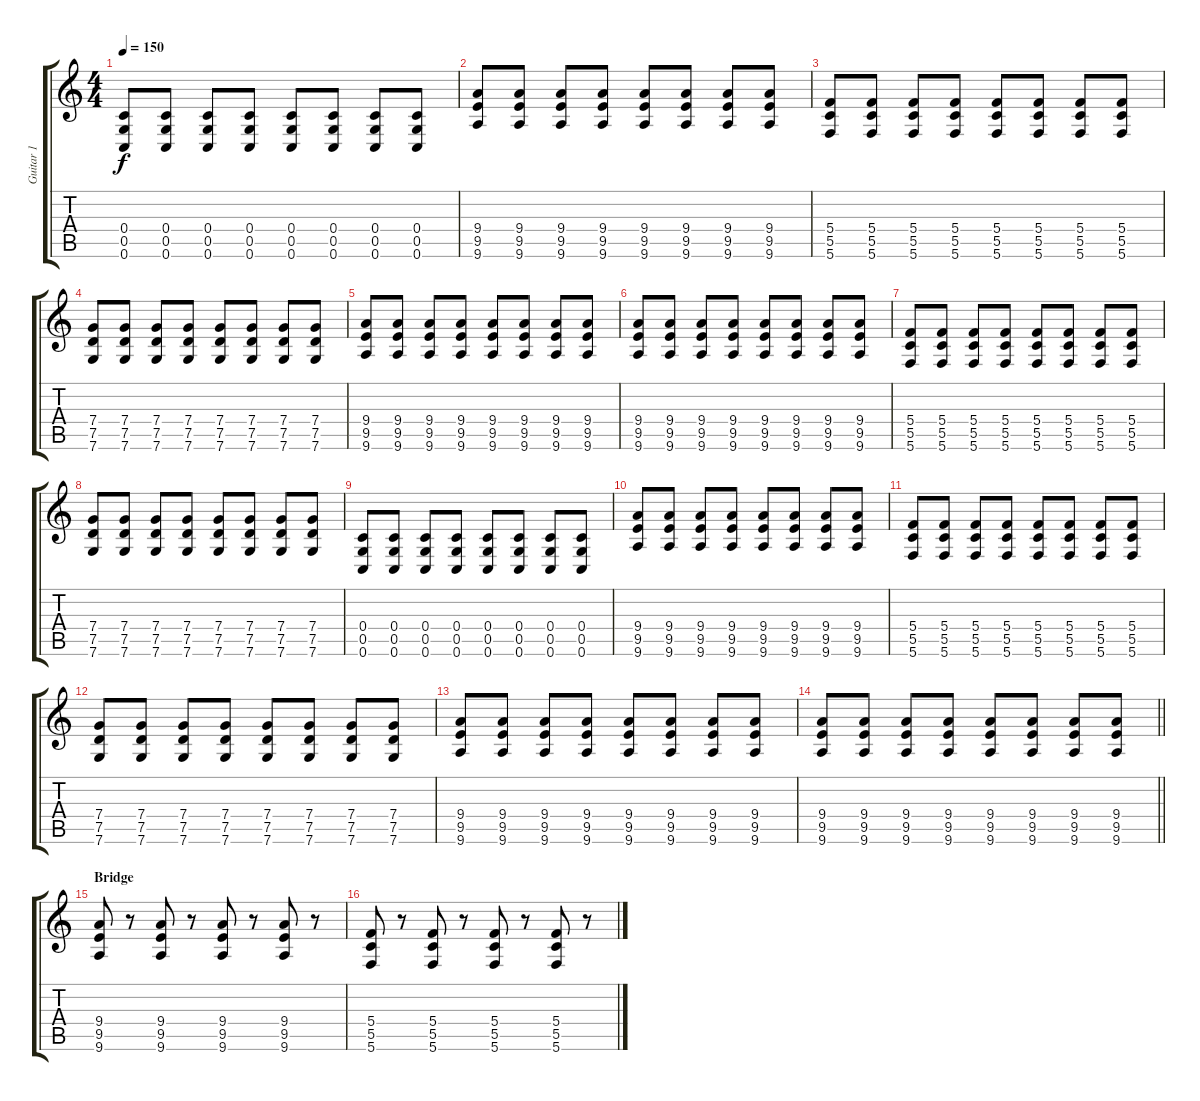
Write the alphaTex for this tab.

\track ("Guitar 1" "Guitar 1") {instrument distortionguitar}
\staff {score tabs}
\tuning (D4 A3 F3 C3 G2 C2) {hide}
\ts (4 4)
\tempo 150
\clef g2
\ks c
(0.4 0.5 0.6).8{dy f} (0.4 0.5 0.6).8 (0.4 0.5 0.6).8 (0.4 0.5 0.6).8 (0.4 0.5 0.6).8 (0.4 0.5 0.6).8 (0.4 0.5 0.6).8 (0.4 0.5 0.6).8 |
(9.4 9.5 9.6).8 (9.4 9.5 9.6).8 (9.4 9.5 9.6).8 (9.4 9.5 9.6).8 (9.4 9.5 9.6).8 (9.4 9.5 9.6).8 (9.4 9.5 9.6).8 (9.4 9.5 9.6).8 |
(5.4 5.5 5.6).8 (5.4 5.5 5.6).8 (5.4 5.5 5.6).8 (5.4 5.5 5.6).8 (5.4 5.5 5.6).8 (5.4 5.5 5.6).8 (5.4 5.5 5.6).8 (5.4 5.5 5.6).8 |
(7.4 7.5 7.6).8 (7.4 7.5 7.6).8 (7.4 7.5 7.6).8 (7.4 7.5 7.6).8 (7.4 7.5 7.6).8 (7.4 7.5 7.6).8 (7.4 7.5 7.6).8 (7.4 7.5 7.6).8 |
(9.4 9.5 9.6).8 (9.4 9.5 9.6).8 (9.4 9.5 9.6).8 (9.4 9.5 9.6).8 (9.4 9.5 9.6).8 (9.4 9.5 9.6).8 (9.4 9.5 9.6).8 (9.4 9.5 9.6).8 |
(9.4 9.5 9.6).8 (9.4 9.5 9.6).8 (9.4 9.5 9.6).8 (9.4 9.5 9.6).8 (9.4 9.5 9.6).8 (9.4 9.5 9.6).8 (9.4 9.5 9.6).8 (9.4 9.5 9.6).8 |
(5.4 5.5 5.6).8 (5.4 5.5 5.6).8 (5.4 5.5 5.6).8 (5.4 5.5 5.6).8 (5.4 5.5 5.6).8 (5.4 5.5 5.6).8 (5.4 5.5 5.6).8 (5.4 5.5 5.6).8 |
(7.4 7.5 7.6).8 (7.4 7.5 7.6).8 (7.4 7.5 7.6).8 (7.4 7.5 7.6).8 (7.4 7.5 7.6).8 (7.4 7.5 7.6).8 (7.4 7.5 7.6).8 (7.4 7.5 7.6).8 |
(0.4 0.5 0.6).8 (0.4 0.5 0.6).8 (0.4 0.5 0.6).8 (0.4 0.5 0.6).8 (0.4 0.5 0.6).8 (0.4 0.5 0.6).8 (0.4 0.5 0.6).8 (0.4 0.5 0.6).8 |
(9.4 9.5 9.6).8 (9.4 9.5 9.6).8 (9.4 9.5 9.6).8 (9.4 9.5 9.6).8 (9.4 9.5 9.6).8 (9.4 9.5 9.6).8 (9.4 9.5 9.6).8 (9.4 9.5 9.6).8 |
(5.4 5.5 5.6).8 (5.4 5.5 5.6).8 (5.4 5.5 5.6).8 (5.4 5.5 5.6).8 (5.4 5.5 5.6).8 (5.4 5.5 5.6).8 (5.4 5.5 5.6).8 (5.4 5.5 5.6).8 |
(7.4 7.5 7.6).8 (7.4 7.5 7.6).8 (7.4 7.5 7.6).8 (7.4 7.5 7.6).8 (7.4 7.5 7.6).8 (7.4 7.5 7.6).8 (7.4 7.5 7.6).8 (7.4 7.5 7.6).8 |
(9.4 9.5 9.6).8 (9.4 9.5 9.6).8 (9.4 9.5 9.6).8 (9.4 9.5 9.6).8 (9.4 9.5 9.6).8 (9.4 9.5 9.6).8 (9.4 9.5 9.6).8 (9.4 9.5 9.6).8 |
\barLineRight lightlight
(9.4 9.5 9.6).8 (9.4 9.5 9.6).8 (9.4 9.5 9.6).8 (9.4 9.5 9.6).8 (9.4 9.5 9.6).8 (9.4 9.5 9.6).8 (9.4 9.5 9.6).8 (9.4 9.5 9.6).8 |
\section ("" "Bridge")
(9.4 9.5 9.6).8 r.8 (9.4 9.5 9.6).8 r.8 (9.4 9.5 9.6).8 r.8 (9.4 9.5 9.6).8 r.8 |
(5.4 5.5 5.6).8 r.8 (5.4 5.5 5.6).8 r.8 (5.4 5.5 5.6).8 r.8 (5.4 5.5 5.6).8 r.8
